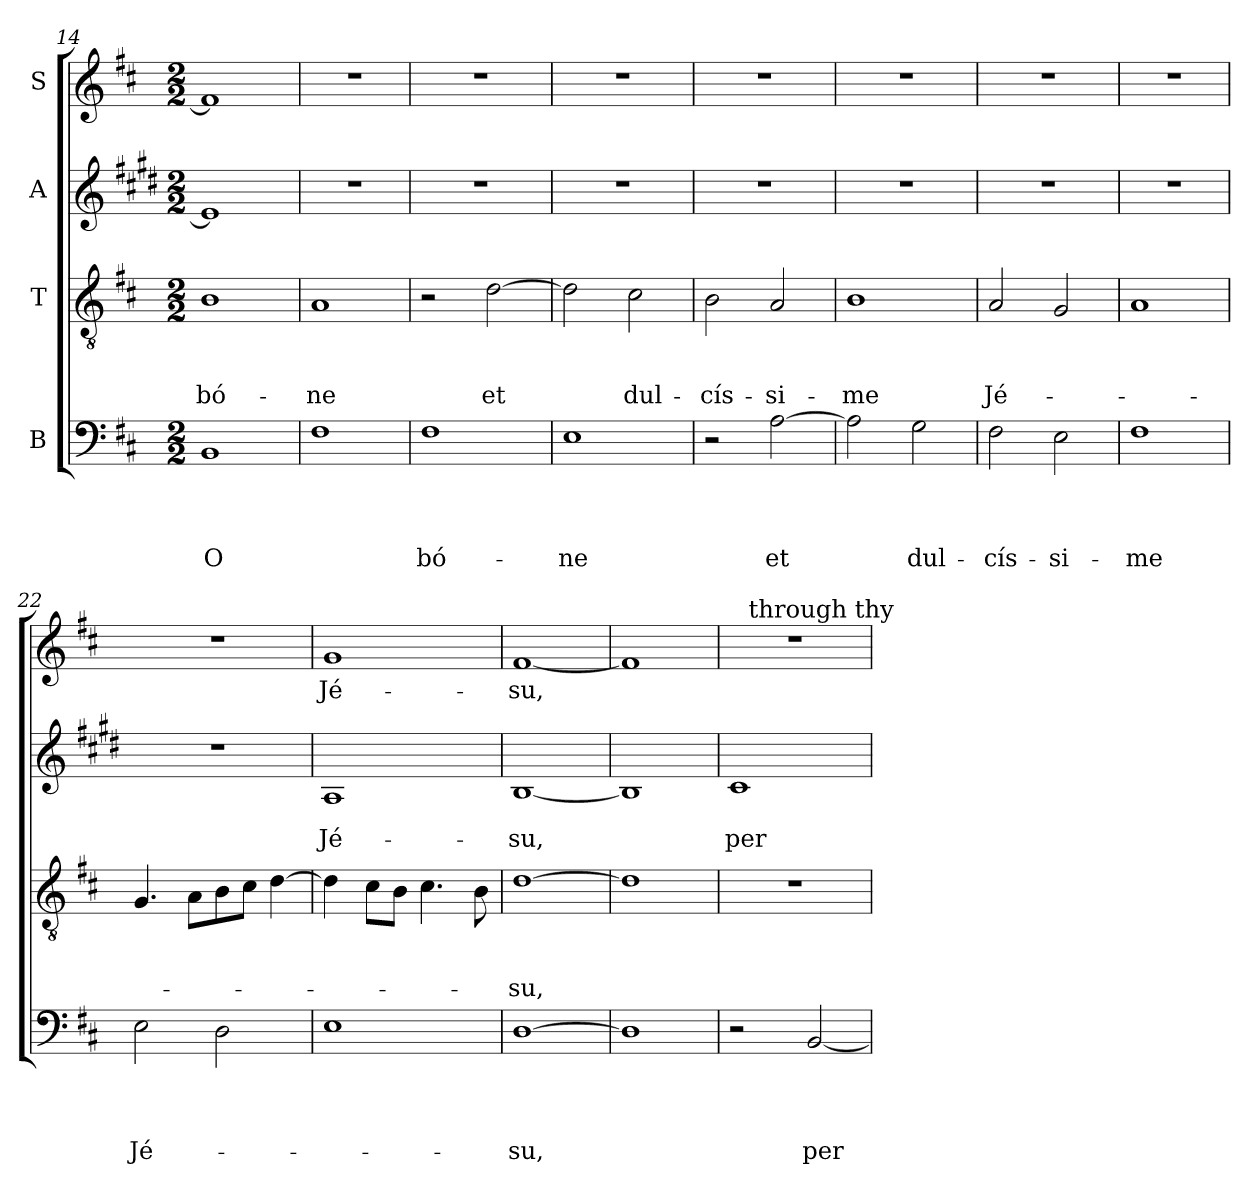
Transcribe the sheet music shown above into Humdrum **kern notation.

**kern	**text	**text	**text	**text	**kern	**text	**text	**text	**kern	**text	**text	**kern	**text
*part4	*part4	*part4	*part4	*part4	*part3	*part3	*part3	*part3	*part2	*part2	*part2	*part1	*part1
*staff4	*staff4	*staff4	*staff4	*staff4	*staff3	*staff3	*staff3	*staff3	*staff2	*staff2	*staff2	*staff1	*staff1
*I"B	*	*	*	*	*I"T	*	*	*	*I"A	*	*	*I"S	*
*clefF4	*	*	*	*	*clefGv2	*	*	*	*clefG2	*	*	*clefG2	*
*	*	*	*	*	*	*	*	*	*ITrd1c2	*	*	*	*
*k[f#c#]	*	*	*	*	*k[f#c#]	*	*	*	*k[f#c#]	*	*	*k[f#c#]	*
*D:	*	*	*	*	*D:	*	*	*	*D:	*	*	*D:	*
*M2/2	*	*	*	*	*M2/2	*	*	*	*M2/2	*	*	*M2/2	*
=14	=14	=14	=14	=14	=14	=14	=14	=14	=14	=14	=14	=14	=14
!	!	!	!	!LO:LY:b	!	!	!	!LO:LY:b	!	!	!	!	!
1BB	.	.	.	O	1B	.	.	bó-	1d]	.	.	1f#]	.
!!LO:PB:g=z
=15	=15	=15	=15	=15	=15	=15	=15	=15	=15	=15	=15	=15	=15
!	!	!	!	!	!	!	!	!LO:LY:b	!	!	!	!	!
1F#	.	.	.	.	1A	.	.	-ne	1r	.	.	1r	.
=16	=16	=16	=16	=16	=16	=16	=16	=16	=16	=16	=16	=16	=16
!	!	!	!	!LO:LY:b	!	!	!	!	!	!	!	!	!
1F#	.	.	.	bó-	2r	.	.	.	1r	.	.	1r	.
!	!	!	!	!	!	!	!	!LO:LY:b	!	!	!	!	!
.	.	.	.	.	[2d\	.	.	et	.	.	.	.	.
=17	=17	=17	=17	=17	=17	=17	=17	=17	=17	=17	=17	=17	=17
!	!	!	!	!LO:LY:b	!	!	!	!	!	!	!	!	!
1E	.	.	.	-ne	2d\]	.	.	.	1r	.	.	1r	.
!	!	!	!	!	!	!	!	!LO:LY:b	!	!	!	!	!
.	.	.	.	.	2c#\	.	.	dul-	.	.	.	.	.
=18	=18	=18	=18	=18	=18	=18	=18	=18	=18	=18	=18	=18	=18
!	!	!	!	!	!	!	!	!LO:LY:b	!	!	!	!	!
2r	.	.	.	.	2B\	.	.	-cís-	1r	.	.	1r	.
!	!	!	!	!LO:LY:b	!	!	!	!LO:LY:b	!	!	!	!	!
[2A\	.	.	.	et	2A/	.	.	-si-	.	.	.	.	.
=19	=19	=19	=19	=19	=19	=19	=19	=19	=19	=19	=19	=19	=19
!	!	!	!	!	!	!	!	!LO:LY:b	!	!	!	!	!
2A\]	.	.	.	.	1B	.	.	-me	1r	.	.	1r	.
!	!	!	!	!LO:LY:b	!	!	!	!	!	!	!	!	!
2G\	.	.	.	dul-	.	.	.	.	.	.	.	.	.
=20	=20	=20	=20	=20	=20	=20	=20	=20	=20	=20	=20	=20	=20
!	!	!	!	!LO:LY:b	!	!	!	!LO:LY:b	!	!	!	!	!
2F#\	.	.	.	-cís-	2A/	.	.	Jé-	1r	.	.	1r	.
!	!	!	!	!LO:LY:b	!	!	!	!	!	!	!	!	!
2E\	.	.	.	-si-	2G/	.	.	.	.	.	.	.	.
=21	=21	=21	=21	=21	=21	=21	=21	=21	=21	=21	=21	=21	=21
!	!	!	!	!LO:LY:b	!	!	!	!	!	!	!	!	!
1F#	.	.	.	-me	1A	.	.	.	1r	.	.	1r	.
!!LO:LB:g=z
=22	=22	=22	=22	=22	=22	=22	=22	=22	=22	=22	=22	=22	=22
!	!	!	!	!LO:LY:b	!	!	!	!	!	!	!	!	!
2E\	.	.	.	Jé-	4.G/	.	.	.	1r	.	.	1r	.
.	.	.	.	.	8A\L	.	.	.	.	.	.	.	.
2D\	.	.	.	.	8B\	.	.	.	.	.	.	.	.
.	.	.	.	.	8c#\J	.	.	.	.	.	.	.	.
.	.	.	.	.	[4d\	.	.	.	.	.	.	.	.
=23	=23	=23	=23	=23	=23	=23	=23	=23	=23	=23	=23	=23	=23
!	!	!	!	!	!	!	!	!	!	!	!LO:LY:b	!	!LO:LY:b
1E	.	.	.	.	4d\]	.	.	.	1G	.	Jé-	1g	Jé-
.	.	.	.	.	8c#\L	.	.	.	.	.	.	.	.
.	.	.	.	.	8B\J	.	.	.	.	.	.	.	.
.	.	.	.	.	4.c#\	.	.	.	.	.	.	.	.
.	.	.	.	.	8B\	.	.	.	.	.	.	.	.
=24	=24	=24	=24	=24	=24	=24	=24	=24	=24	=24	=24	=24	=24
!	!	!	!	!LO:LY:b	!	!	!	!LO:LY:b	!	!	!LO:LY:b	!	!LO:LY:b
[1D	.	.	.	-su,	[1d	.	.	-su,	[1A	.	-su,	[1f#	-su,
=25	=25	=25	=25	=25	=25	=25	=25	=25	=25	=25	=25	=25	=25
1D]	.	.	.	.	1d]	.	.	.	1A]	.	.	1f#]	.
=26	=26	=26	=26	=26	=26	=26	=26	=26	=26	=26	=26	=26	=26
!	!	!	!	!	!	!	!	!	!	!	!LO:LY:b	!	!
*	*	*	*	*	*	*	*	*	*	*	*	*^	*
2r	.	.	.	.	1r	.	.	.	1B	.	per	1r	16ryy	.
!	!	!	!	!	!	!	!	!	!	!	!	!	!LO:TX:a:t=through thy	!
.	.	.	.	.	.	.	.	.	.	.	.	.	2...ryy	.
!	!	!	!	!LO:LY:b	!	!	!	!	!	!	!	!	!	!
[2BB/	.	.	.	per	.	.	.	.	.	.	.	.	.	.
*	*	*	*	*	*	*	*	*	*	*	*	*v	*v	*
=	=	=	=	=	=	=	=	=	=	=	=	=	=
*-	*-	*-	*-	*-	*-	*-	*-	*-	*-	*-	*-	*-	*-
